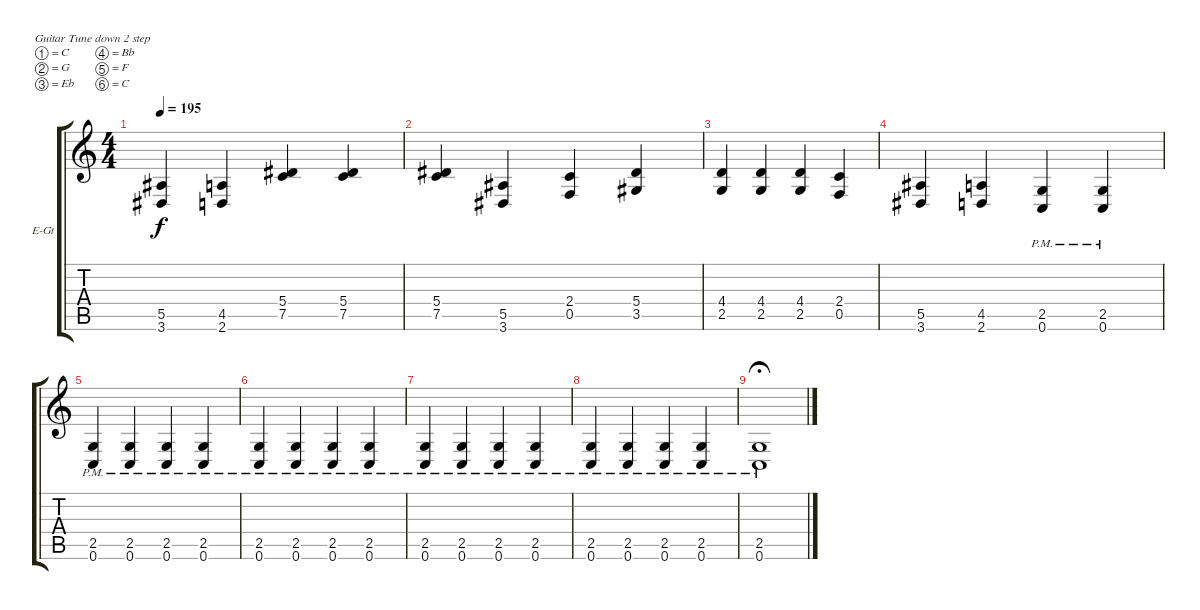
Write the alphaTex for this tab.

\defaultSystemsLayout 4
\bracketExtendMode groupsimilarinstruments
\firstSystemTrackNameOrientation horizontal
\otherSystemsTrackNameOrientation horizontal
\track ("Electric Guitar" "E-Gt") {instrument distortionguitar}
\staff {score tabs}
\tuning (C4 G3 Eb3 Bb2 F2 C2)
\ts (4 4)
\tempo 195
\clef g2
\ks c
(3.6 5.5).4{dy f} (2.6 4.5).4 (7.5 5.4).4 (7.5 5.4).4 |
(7.5 5.4).4 (3.6 5.5).4 (0.5 2.4).4 (3.5 5.4).4 |
(2.5 4.4).4 (2.5 4.4).4 (2.5 4.4).4 (0.5 2.4).4 |
(3.6 5.5).4 (2.6 4.5).4 (0.6{pm} 2.5{pm}).4 (0.6{pm} 2.5{pm}).4 |
(0.6{pm} 2.5{pm}).4 (0.6{pm} 2.5{pm}).4 (0.6{pm} 2.5{pm}).4 (0.6{pm} 2.5{pm}).4 |
(0.6{pm} 2.5{pm}).4 (0.6{pm} 2.5{pm}).4 (0.6{pm} 2.5{pm}).4 (0.6{pm} 2.5{pm}).4 |
(0.6{pm} 2.5{pm}).4 (0.6{pm} 2.5{pm}).4 (0.6{pm} 2.5{pm}).4 (0.6{pm} 2.5{pm}).4 |
(0.6{pm} 2.5{pm}).4 (0.6{pm} 2.5{pm}).4 (0.6{pm} 2.5{pm}).4 (0.6{pm} 2.5{pm}).4 |
(0.6{pm} 2.5{pm}).1{fermata (medium 0.49)}
